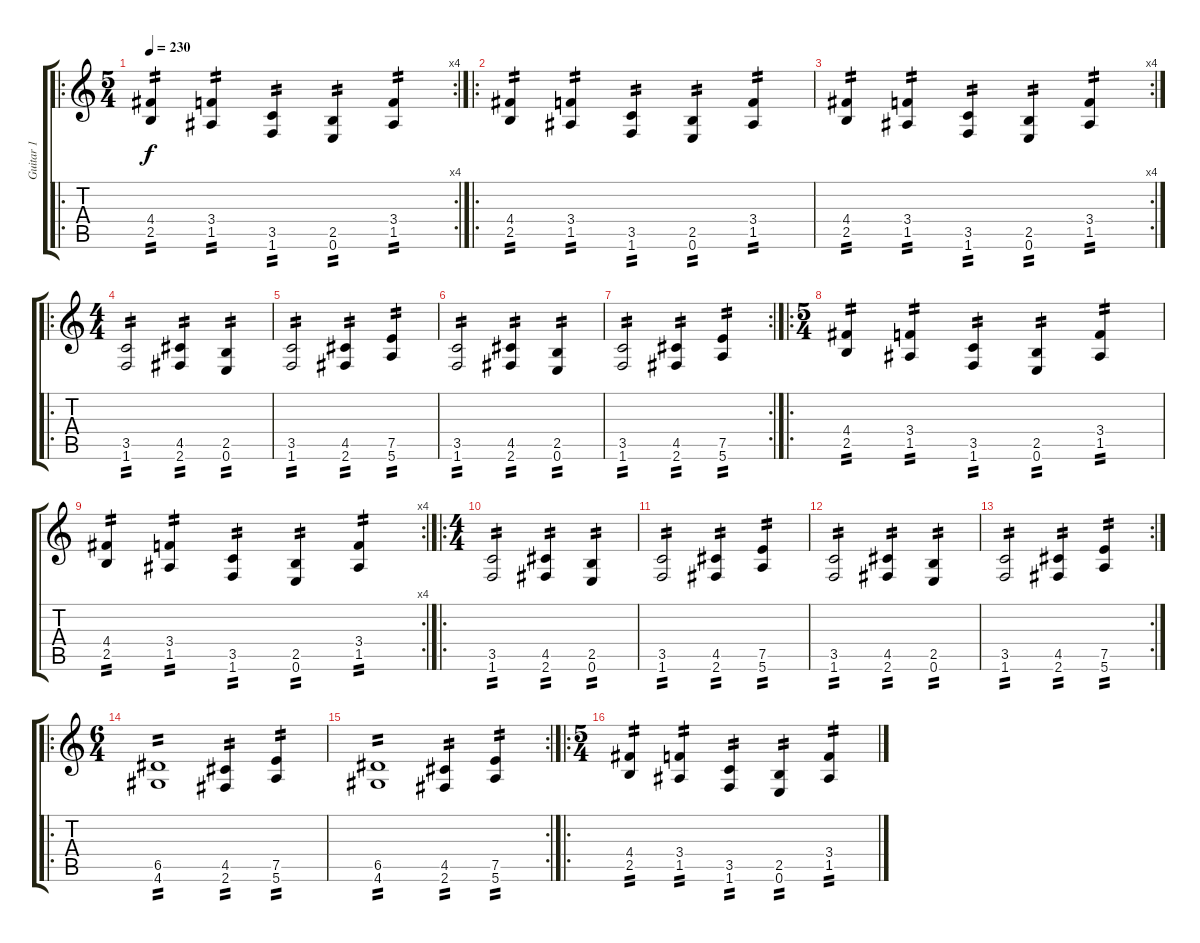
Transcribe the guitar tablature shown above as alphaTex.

\track ("Guitar 1" "Guitar 1") {instrument distortionguitar}
\staff {score tabs}
\tuning (E4 B3 G3 D3 A2 E2) {hide}
\ro
\rc 4
\ts (5 4)
\tempo 230
\clef g2
\ks c
(4.4 2.5).4{tp 2 dy f instrument distortionguitar} (3.4 1.5).4{tp 2} (3.5 1.6).4{tp 2} (2.5 0.6).4{tp 2} (3.4 1.5).4{tp 2} |
\ro
(4.4 2.5).4{tp 2} (3.4 1.5).4{tp 2} (3.5 1.6).4{tp 2} (2.5 0.6).4{tp 2} (3.4 1.5).4{tp 2} |
\rc 4
(4.4 2.5).4{tp 2} (3.4 1.5).4{tp 2} (3.5 1.6).4{tp 2} (2.5 0.6).4{tp 2} (3.4 1.5).4{tp 2} |
\ro
\ts (4 4)
(3.5 1.6).2{tp 2} (4.5 2.6).4{tp 2} (2.5 0.6).4{tp 2} |
(3.5 1.6).2{tp 2} (4.5 2.6).4{tp 2} (7.5 5.6).4{tp 2} |
(3.5 1.6).2{tp 2} (4.5 2.6).4{tp 2} (2.5 0.6).4{tp 2} |
\rc 2
(3.5 1.6).2{tp 2} (4.5 2.6).4{tp 2} (7.5 5.6).4{tp 2} |
\ro
\ts (5 4)
(4.4 2.5).4{tp 2} (3.4 1.5).4{tp 2} (3.5 1.6).4{tp 2} (2.5 0.6).4{tp 2} (3.4 1.5).4{tp 2} |
\rc 4
(4.4 2.5).4{tp 2} (3.4 1.5).4{tp 2} (3.5 1.6).4{tp 2} (2.5 0.6).4{tp 2} (3.4 1.5).4{tp 2} |
\ro
\ts (4 4)
(3.5 1.6).2{tp 2} (4.5 2.6).4{tp 2} (2.5 0.6).4{tp 2} |
(3.5 1.6).2{tp 2} (4.5 2.6).4{tp 2} (7.5 5.6).4{tp 2} |
(3.5 1.6).2{tp 2} (4.5 2.6).4{tp 2} (2.5 0.6).4{tp 2} |
\rc 2
(3.5 1.6).2{tp 2} (4.5 2.6).4{tp 2} (7.5 5.6).4{tp 2} |
\ro
\ts (6 4)
(6.5 4.6).1{tp 2} (4.5 2.6).4{tp 2} (7.5 5.6).4{tp 2} |
\rc 2
(6.5 4.6).1{tp 2} (4.5 2.6).4{tp 2} (7.5 5.6).4{tp 2} |
\ro
\ts (5 4)
(4.4 2.5).4{tp 2} (3.4 1.5).4{tp 2} (3.5 1.6).4{tp 2} (2.5 0.6).4{tp 2} (3.4 1.5).4{tp 2}
